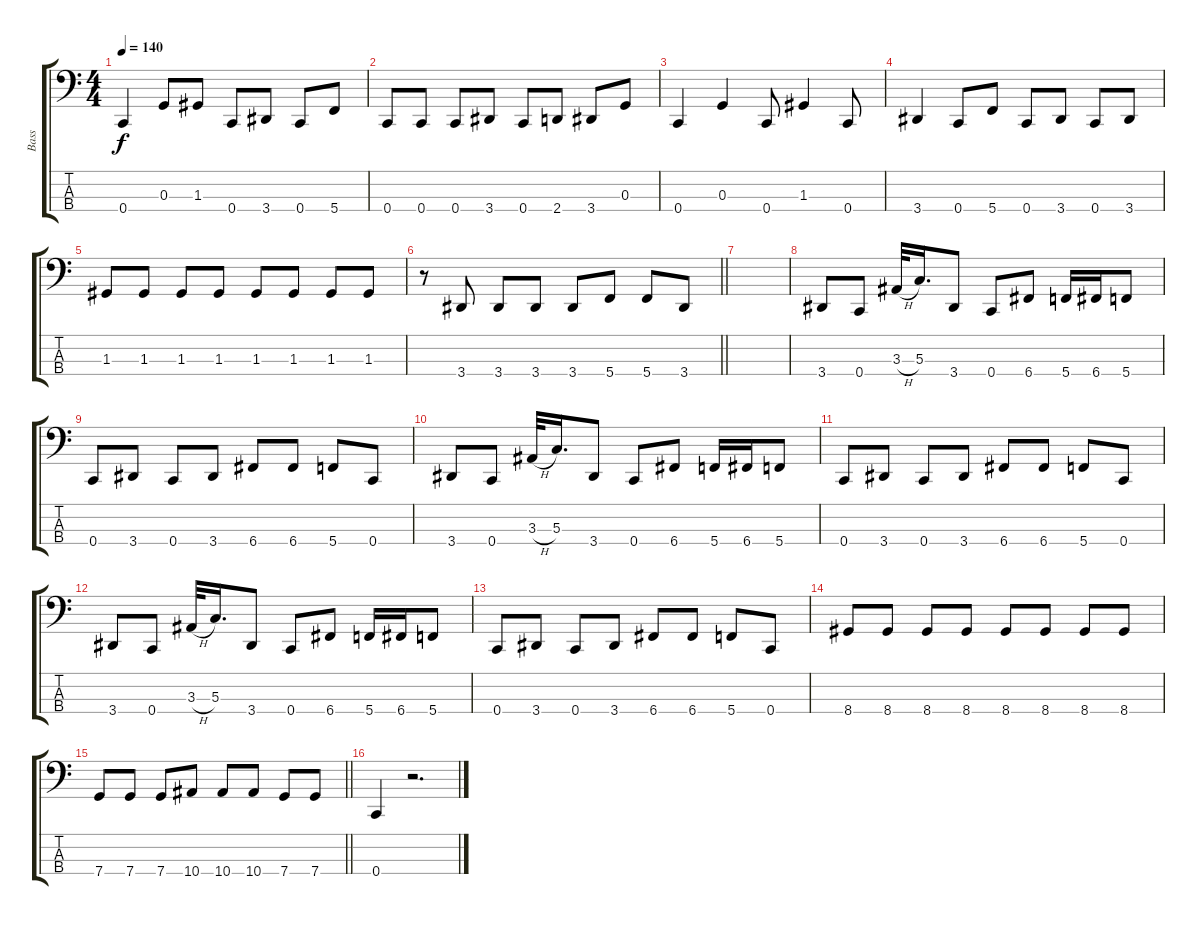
\track ("Bass" "Bass") {instrument electricbassfinger}
\staff {score tabs}
\tuning (F2 C2 G1 C1) {hide}
\ts (4 4)
\tempo 140
\clef f4
\ks c
0.4.4{dy f} 0.3.8 1.3.8 0.4.8 3.4.8 0.4.8 5.4.8 |
0.4.8 0.4.8 0.4.8 3.4.8 0.4.8 2.4.8 3.4.8 0.3.8 |
0.4.4 0.3.4 0.4.8 1.3.4 0.4.8 |
3.4.4 0.4.8 5.4.8 0.4.8 3.4.8 0.4.8 3.4.8 |
1.3.8 1.3.8 1.3.8 1.3.8 1.3.8 1.3.8 1.3.8 1.3.8 |
\barLineRight lightlight
r.8 3.4.8 3.4.8 3.4.8 3.4.8 5.4.8 5.4.8 3.4.8 |
|
3.4.8 0.4.8 3.3{h}.32 5.3.16{d} 3.4.8 0.4.8 6.4.8 5.4.16 6.4.16 5.4.8 |
0.4.8 3.4.8 0.4.8 3.4.8 6.4.8 6.4.8 5.4.8 0.4.8 |
3.4.8 0.4.8 3.3{h}.32 5.3.16{d} 3.4.8 0.4.8 6.4.8 5.4.16 6.4.16 5.4.8 |
0.4.8 3.4.8 0.4.8 3.4.8 6.4.8 6.4.8 5.4.8 0.4.8 |
3.4.8 0.4.8 3.3{h}.32 5.3.16{d} 3.4.8 0.4.8 6.4.8 5.4.16 6.4.16 5.4.8 |
0.4.8 3.4.8 0.4.8 3.4.8 6.4.8 6.4.8 5.4.8 0.4.8 |
8.4.8 8.4.8 8.4.8 8.4.8 8.4.8 8.4.8 8.4.8 8.4.8 |
\barLineRight lightlight
7.4.8 7.4.8 7.4.8 10.4.8 10.4.8 10.4.8 7.4.8 7.4.8 |
0.4.4 r.2{d}
